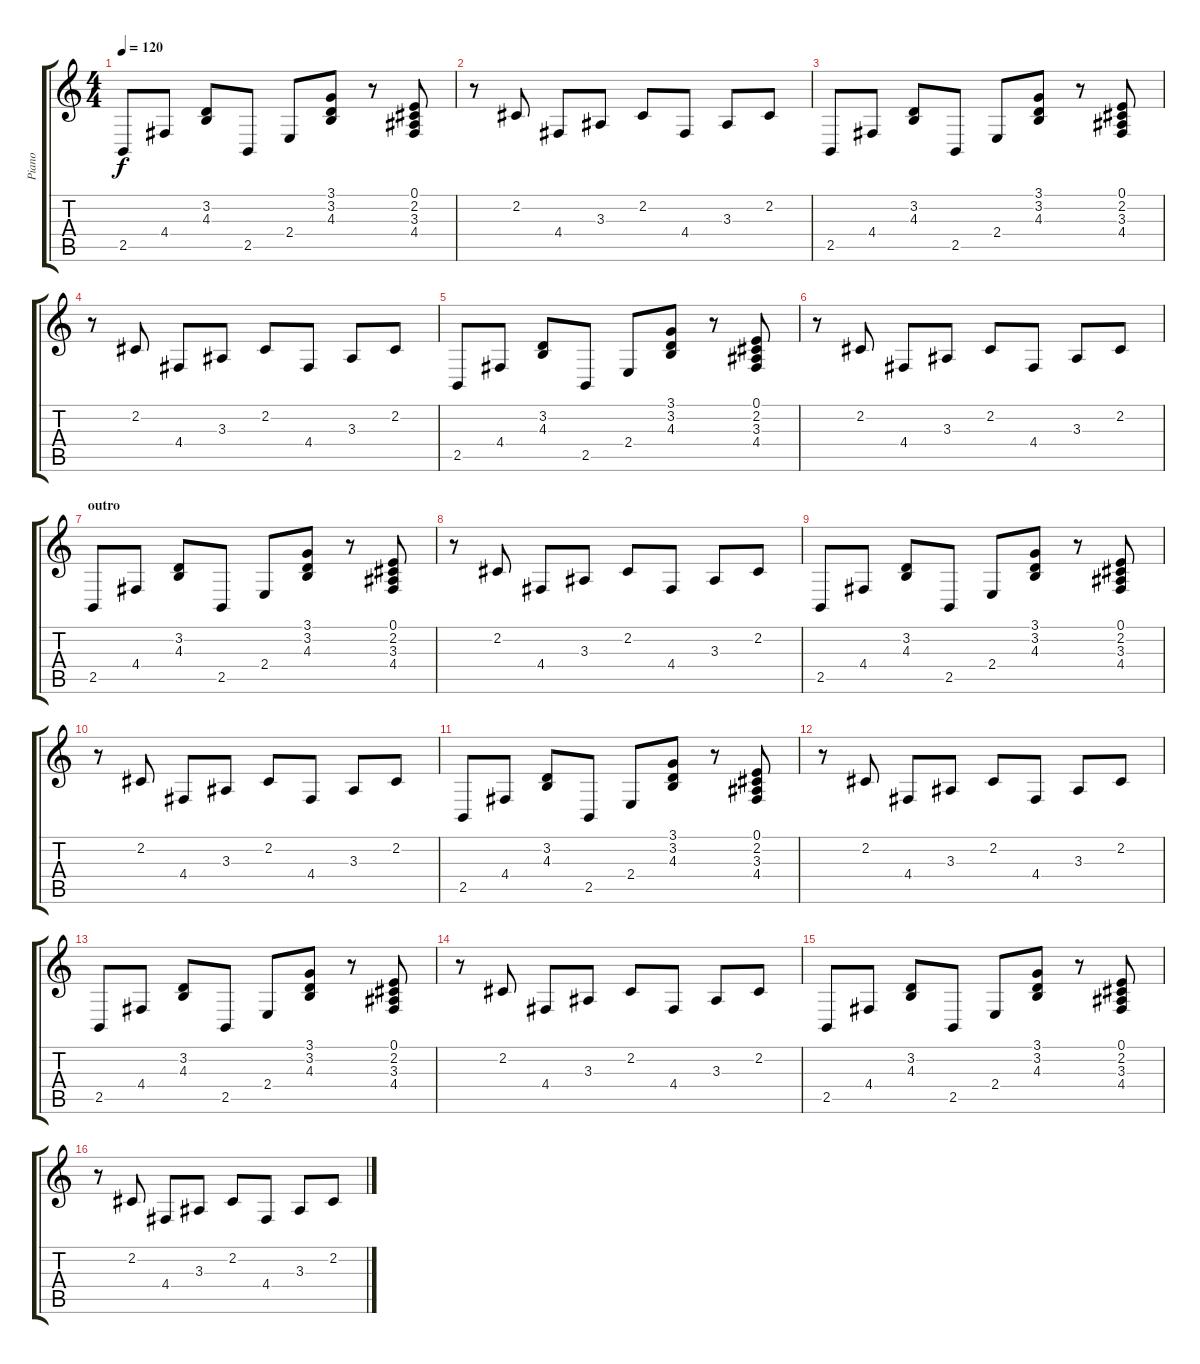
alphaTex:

\track ("Piano" "Piano") {instrument brightacousticpiano}
\staff {score tabs}
\tuning (E4 B3 G3 D3 A2 E2) {hide}
\ts (4 4)
\tempo 120
\clef g2
\ks c
2.5.8{dy f} 4.4.8 (3.2 4.3).8 2.5.8 2.4.8 (3.1 3.2 4.3).8 r.8 (0.1 2.2 3.3 4.4).8 |
r.8 2.2.8 4.4.8 3.3.8 2.2.8 4.4.8 3.3.8 2.2.8 |
2.5.8 4.4.8 (3.2 4.3).8 2.5.8 2.4.8 (3.1 3.2 4.3).8 r.8 (0.1 2.2 3.3 4.4).8 |
r.8 2.2.8 4.4.8 3.3.8 2.2.8 4.4.8 3.3.8 2.2.8 |
2.5.8 4.4.8 (3.2 4.3).8 2.5.8 2.4.8 (3.1 3.2 4.3).8 r.8 (0.1 2.2 3.3 4.4).8 |
r.8 2.2.8 4.4.8 3.3.8 2.2.8 4.4.8 3.3.8 2.2.8 |
\section ("" "outro")
2.5.8 4.4.8 (3.2 4.3).8 2.5.8 2.4.8 (3.1 3.2 4.3).8 r.8 (0.1 2.2 3.3 4.4).8 |
r.8 2.2.8 4.4.8 3.3.8 2.2.8 4.4.8 3.3.8 2.2.8 |
2.5.8 4.4.8 (3.2 4.3).8 2.5.8 2.4.8 (3.1 3.2 4.3).8 r.8 (0.1 2.2 3.3 4.4).8 |
r.8 2.2.8 4.4.8 3.3.8 2.2.8 4.4.8 3.3.8 2.2.8 |
2.5.8 4.4.8 (3.2 4.3).8 2.5.8 2.4.8 (3.1 3.2 4.3).8 r.8 (0.1 2.2 3.3 4.4).8 |
r.8 2.2.8 4.4.8 3.3.8 2.2.8 4.4.8 3.3.8 2.2.8 |
2.5.8{volume 9} 4.4.8 (3.2 4.3).8 2.5.8 2.4.8 (3.1 3.2 4.3).8 r.8 (0.1 2.2 3.3 4.4).8 |
r.8 2.2.8 4.4.8 3.3.8 2.2.8 4.4.8 3.3.8 2.2.8 |
2.5.8 4.4.8 (3.2 4.3).8 2.5.8 2.4.8 (3.1 3.2 4.3).8 r.8 (0.1 2.2 3.3 4.4).8 |
r.8 2.2.8 4.4.8 3.3.8 2.2.8 4.4.8 3.3.8 2.2.8
